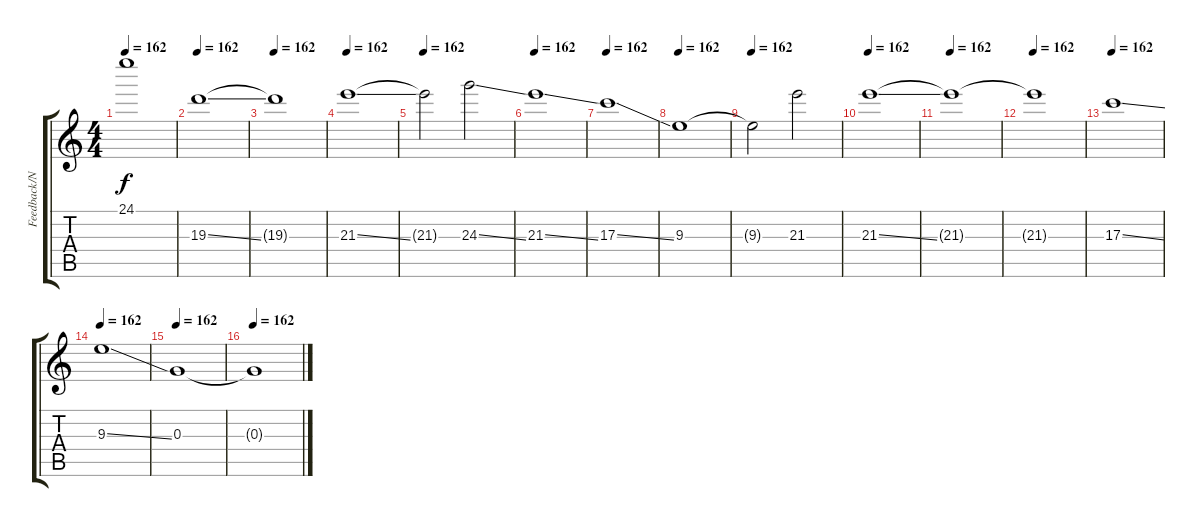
\track ("Feedback/Noise" "Feedback/N") {instrument overdrivenguitar}
\staff {score tabs}
\tuning (E4 B3 G3 D3 A2 E2) {hide}
\ts (4 4)
\tempo 162
\clef g2
\ks c
24.1{t}.1{dy f} |
\tempo 162
19.3{ss}.1 |
\tempo 162
19.3{t}.1 |
\tempo 162
21.3{ss}.1 |
\tempo 162
21.3{t}.2 24.3{ss}.2 |
\tempo 162
21.3{ss}.1 |
\tempo 162
17.3{ss}.1 |
\tempo 162
9.3.1 |
\tempo 162
9.3{t}.2 21.3.2 |
\tempo 162
21.3{ss}.1 |
\tempo 162
21.3{t}.1 |
\tempo 162
21.3{t}.1 |
\tempo 162
17.3{ss}.1 |
\tempo 162
9.3{ss}.1 |
\tempo 162
0.3.1 |
\tempo 162
0.3{t}.1
